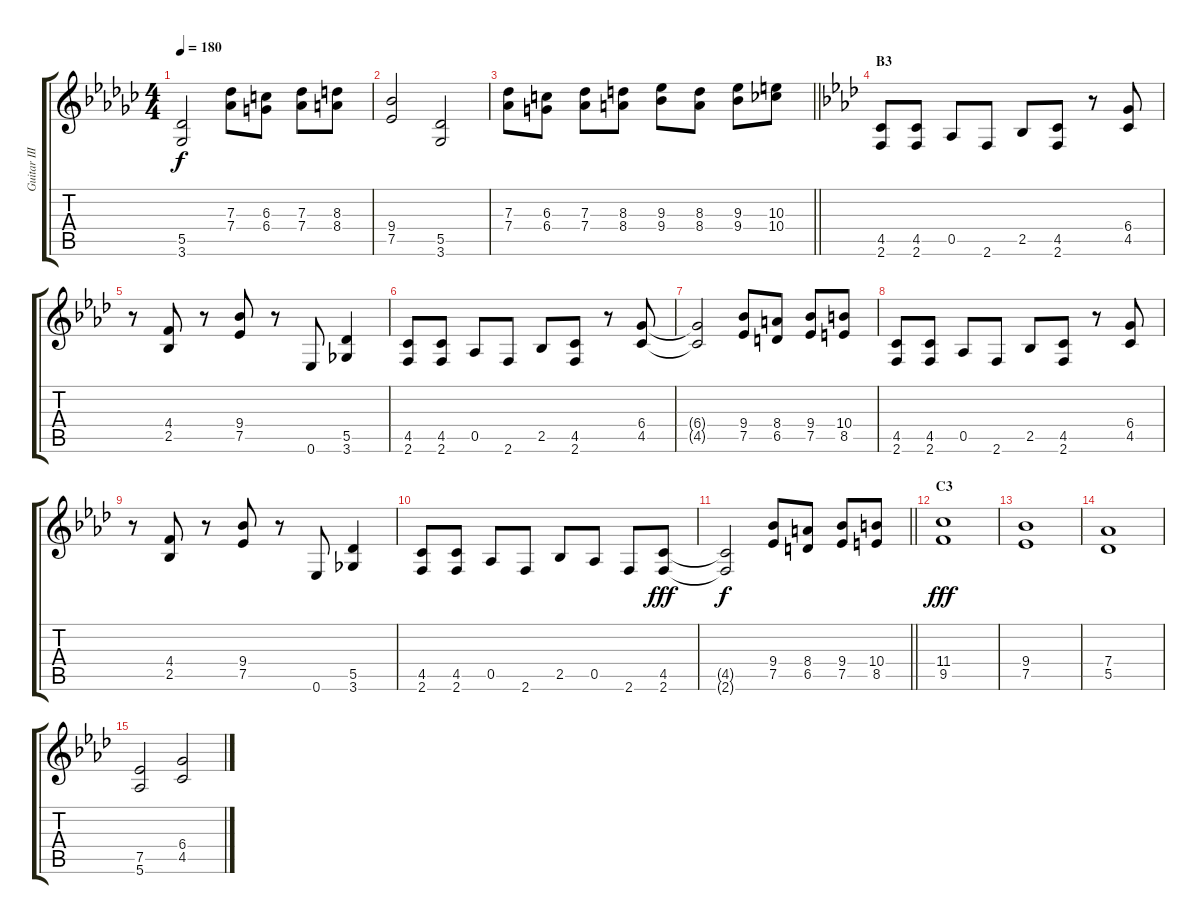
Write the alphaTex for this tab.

\track ("Guitar III(Kawaguchi Norimi/\"Christina\")" "Guitar III") {instrument overdrivenguitar}
\staff {score tabs}
\tuning (Eb4 Bb3 Gb3 Db3 Ab2 Eb2) {hide}
\ts (4 4)
\tempo 180
\clef g2
\ks gb
(5.5 3.6).2{dy f} (7.3 7.4).8 (6.3 6.4).8 (7.3 7.4).8 (8.3 8.4).8 |
(9.4 7.5).2 (5.5 3.6).2 |
\barLineRight lightlight
(7.3 7.4).8 (6.3 6.4).8 (7.3 7.4).8 (8.3 8.4).8 (9.3 9.4).8 (8.3 8.4).8 (9.3 9.4).8 (10.3 10.4).8 |
\section ("" "B3")
\ks ab
(4.5 2.6).8 (4.5 2.6).8 0.5.8 2.6.8 2.5.8 (4.5 2.6).8 r.8 (6.4 4.5).8 |
r.8 (4.4 2.5).8 r.8 (9.4 7.5).8 r.8 0.6.8 (5.5 3.6).4 |
(4.5 2.6).8 (4.5 2.6).8 0.5.8 2.6.8 2.5.8 (4.5 2.6).8 r.8 (6.4 4.5).8 |
(6.4{t} 4.5{t}).2 (9.4 7.5).8 (8.4 6.5).8 (9.4 7.5).8 (10.4 8.5).8 |
(4.5 2.6).8 (4.5 2.6).8 0.5.8 2.6.8 2.5.8 (4.5 2.6).8 r.8 (6.4 4.5).8 |
r.8 (4.4 2.5).8 r.8 (9.4 7.5).8 r.8 0.6.8 (5.5 3.6).4 |
(4.5 2.6).8 (4.5 2.6).8 0.5.8 2.6.8 2.5.8 0.5.8 2.6.8 (4.5 2.6).8{dy fff} |
\barLineRight lightlight
(4.5{t} 2.6{t}).2{dy f} (9.4 7.5).8 (8.4 6.5).8 (9.4 7.5).8 (10.4 8.5).8 |
\section ("" "C3")
(11.4 9.5).1{dy fff} |
(9.4 7.5).1 |
(7.4 5.5).1 |
(7.5 5.6).2 (6.4 4.5).2
